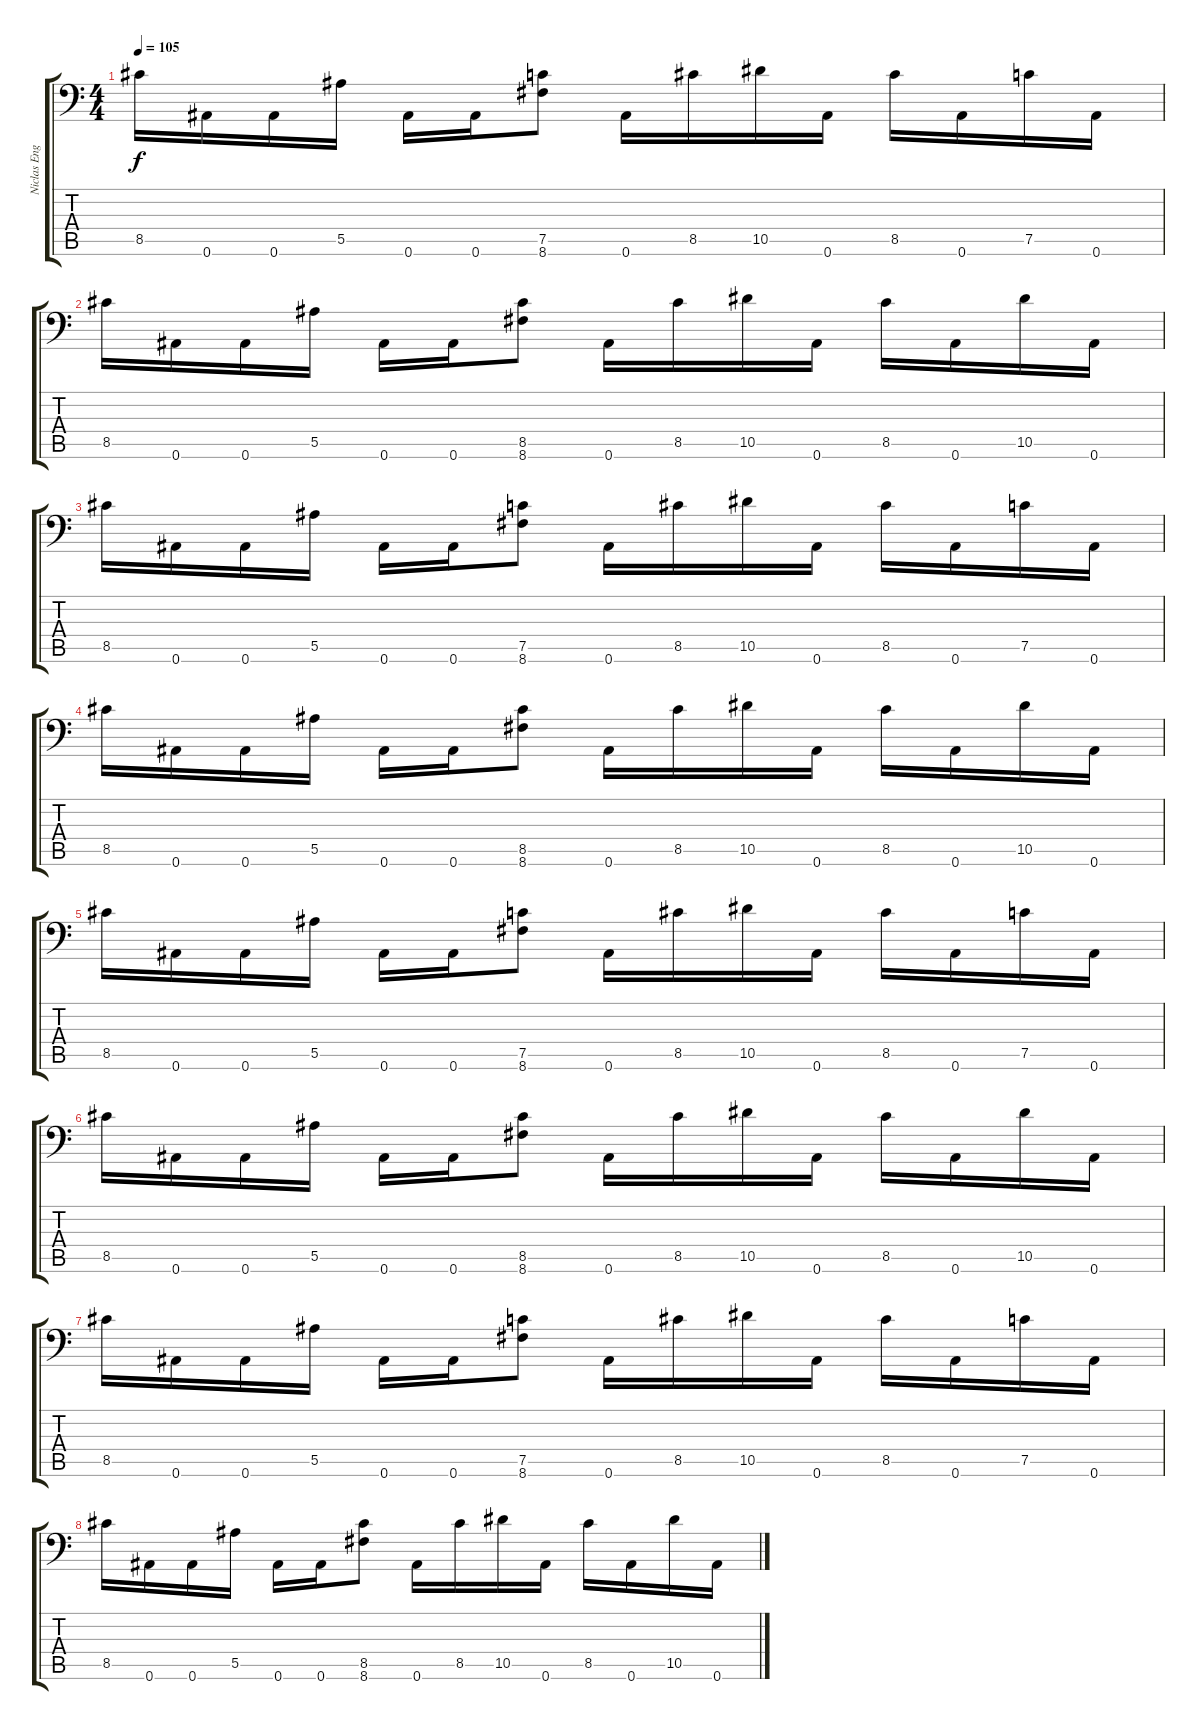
\track ("Niclas Engelin" "Niclas Eng") {instrument distortionguitar}
\staff {score tabs}
\tuning (C4 G3 Eb3 Bb2 F2 Bb1) {hide}
\ts (4 4)
\tempo 105
\clef f4
\ks c
8.5.16{dy f instrument distortionguitar} 0.6.16 0.6.16 5.5.16 0.6.16 0.6.16 (7.5 8.6).8 0.6.16 8.5.16 10.5.16 0.6.16 8.5.16 0.6.16 7.5.16 0.6.16 |
8.5.16 0.6.16 0.6.16 5.5.16 0.6.16 0.6.16 (8.5 8.6).8 0.6.16 8.5.16 10.5.16 0.6.16 8.5.16 0.6.16 10.5.16 0.6.16 |
8.5.16 0.6.16 0.6.16 5.5.16 0.6.16 0.6.16 (7.5 8.6).8 0.6.16 8.5.16 10.5.16 0.6.16 8.5.16 0.6.16 7.5.16 0.6.16 |
8.5.16 0.6.16 0.6.16 5.5.16 0.6.16 0.6.16 (8.5 8.6).8 0.6.16 8.5.16 10.5.16 0.6.16 8.5.16 0.6.16 10.5.16 0.6.16 |
8.5.16 0.6.16 0.6.16 5.5.16 0.6.16 0.6.16 (7.5 8.6).8 0.6.16 8.5.16 10.5.16 0.6.16 8.5.16 0.6.16 7.5.16 0.6.16 |
8.5.16 0.6.16 0.6.16 5.5.16 0.6.16 0.6.16 (8.5 8.6).8 0.6.16 8.5.16 10.5.16 0.6.16 8.5.16 0.6.16 10.5.16 0.6.16 |
8.5.16 0.6.16 0.6.16 5.5.16 0.6.16 0.6.16 (7.5 8.6).8 0.6.16 8.5.16 10.5.16 0.6.16 8.5.16 0.6.16 7.5.16 0.6.16 |
8.5.16 0.6.16 0.6.16 5.5.16 0.6.16 0.6.16 (8.5 8.6).8 0.6.16 8.5.16 10.5.16 0.6.16 8.5.16 0.6.16 10.5.16 0.6.16
